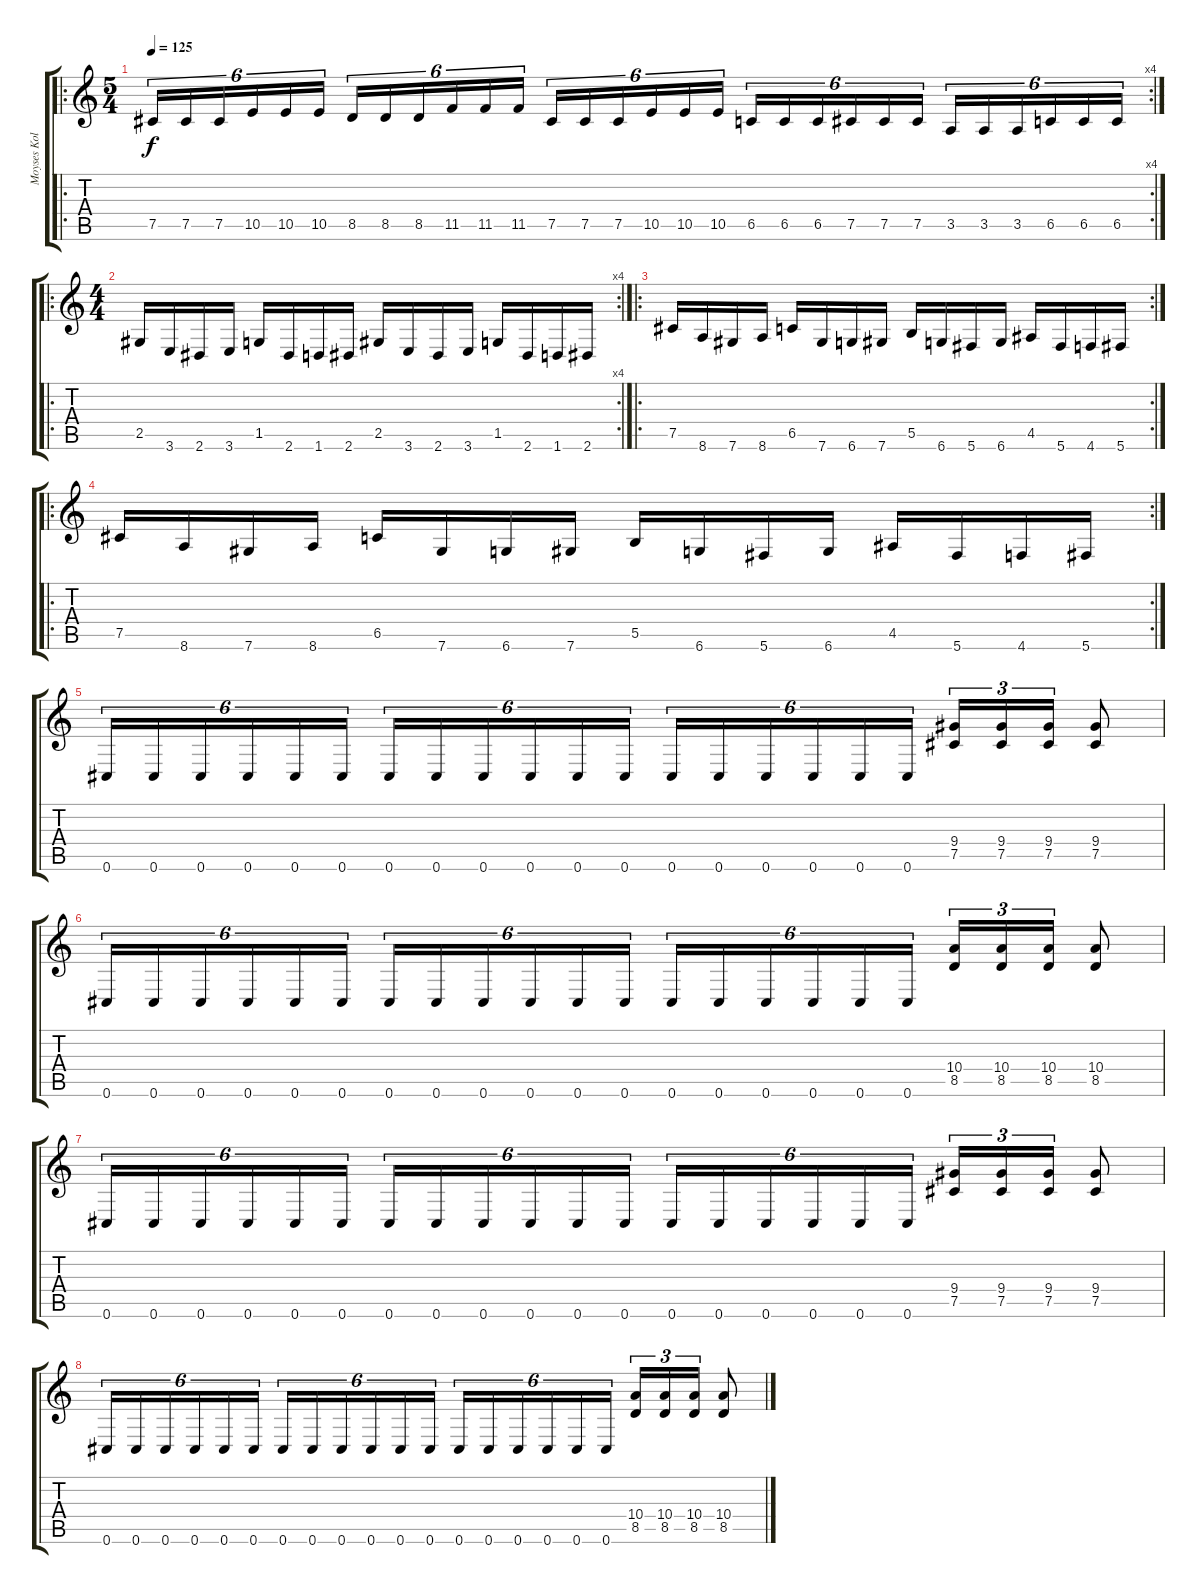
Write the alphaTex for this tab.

\track ("Moyses Kolesne" "Moyses Kol") {instrument distortionguitar}
\staff {score tabs}
\tuning (Db4 Ab3 E3 B2 Gb2 Db2) {hide}
\ro
\rc 4
\ts (5 4)
\tempo 125
\clef g2
\ks c
7.5.16{tu (6 4) dy f} 7.5.16{tu (6 4)} 7.5.16{tu (6 4)} 10.5.16{tu (6 4)} 10.5.16{tu (6 4)} 10.5.16{tu (6 4)} 8.5.16{tu (6 4)} 8.5.16{tu (6 4)} 8.5.16{tu (6 4)} 11.5.16{tu (6 4)} 11.5.16{tu (6 4)} 11.5.16{tu (6 4)} 7.5.16{tu (6 4)} 7.5.16{tu (6 4)} 7.5.16{tu (6 4)} 10.5.16{tu (6 4)} 10.5.16{tu (6 4)} 10.5.16{tu (6 4)} 6.5.16{tu (6 4)} 6.5.16{tu (6 4)} 6.5.16{tu (6 4)} 7.5.16{tu (6 4)} 7.5.16{tu (6 4)} 7.5.16{tu (6 4)} 3.5.16{tu (6 4)} 3.5.16{tu (6 4)} 3.5.16{tu (6 4)} 6.5.16{tu (6 4)} 6.5.16{tu (6 4)} 6.5.16{tu (6 4)} |
\ro
\rc 4
\ts (4 4)
2.5.16 3.6.16 2.6.16 3.6.16 1.5.16 2.6.16 1.6.16 2.6.16 2.5.16 3.6.16 2.6.16 3.6.16 1.5.16 2.6.16 1.6.16 2.6.16 |
\ro
\rc 2
7.5.16 8.6.16 7.6.16 8.6.16 6.5.16 7.6.16 6.6.16 7.6.16 5.5.16 6.6.16 5.6.16 6.6.16 4.5.16 5.6.16 4.6.16 5.6.16 |
\ro
\rc 2
7.5.16 8.6.16 7.6.16 8.6.16 6.5.16 7.6.16 6.6.16 7.6.16 5.5.16 6.6.16 5.6.16 6.6.16 4.5.16 5.6.16 4.6.16 5.6.16 |
0.6.16{tu (6 4)} 0.6.16{tu (6 4)} 0.6.16{tu (6 4)} 0.6.16{tu (6 4)} 0.6.16{tu (6 4)} 0.6.16{tu (6 4)} 0.6.16{tu (6 4)} 0.6.16{tu (6 4)} 0.6.16{tu (6 4)} 0.6.16{tu (6 4)} 0.6.16{tu (6 4)} 0.6.16{tu (6 4)} 0.6.16{tu (6 4)} 0.6.16{tu (6 4)} 0.6.16{tu (6 4)} 0.6.16{tu (6 4)} 0.6.16{tu (6 4)} 0.6.16{tu (6 4)} (9.4 7.5).16{tu (3 2)} (9.4 7.5).16{tu (3 2)} (9.4 7.5).16{tu (3 2)} (9.4 7.5).8 |
0.6.16{tu (6 4)} 0.6.16{tu (6 4)} 0.6.16{tu (6 4)} 0.6.16{tu (6 4)} 0.6.16{tu (6 4)} 0.6.16{tu (6 4)} 0.6.16{tu (6 4)} 0.6.16{tu (6 4)} 0.6.16{tu (6 4)} 0.6.16{tu (6 4)} 0.6.16{tu (6 4)} 0.6.16{tu (6 4)} 0.6.16{tu (6 4)} 0.6.16{tu (6 4)} 0.6.16{tu (6 4)} 0.6.16{tu (6 4)} 0.6.16{tu (6 4)} 0.6.16{tu (6 4)} (10.4 8.5).16{tu (3 2)} (10.4 8.5).16{tu (3 2)} (10.4 8.5).16{tu (3 2)} (10.4 8.5).8 |
0.6.16{tu (6 4)} 0.6.16{tu (6 4)} 0.6.16{tu (6 4)} 0.6.16{tu (6 4)} 0.6.16{tu (6 4)} 0.6.16{tu (6 4)} 0.6.16{tu (6 4)} 0.6.16{tu (6 4)} 0.6.16{tu (6 4)} 0.6.16{tu (6 4)} 0.6.16{tu (6 4)} 0.6.16{tu (6 4)} 0.6.16{tu (6 4)} 0.6.16{tu (6 4)} 0.6.16{tu (6 4)} 0.6.16{tu (6 4)} 0.6.16{tu (6 4)} 0.6.16{tu (6 4)} (9.4 7.5).16{tu (3 2)} (9.4 7.5).16{tu (3 2)} (9.4 7.5).16{tu (3 2)} (9.4 7.5).8 |
0.6.16{tu (6 4)} 0.6.16{tu (6 4)} 0.6.16{tu (6 4)} 0.6.16{tu (6 4)} 0.6.16{tu (6 4)} 0.6.16{tu (6 4)} 0.6.16{tu (6 4)} 0.6.16{tu (6 4)} 0.6.16{tu (6 4)} 0.6.16{tu (6 4)} 0.6.16{tu (6 4)} 0.6.16{tu (6 4)} 0.6.16{tu (6 4)} 0.6.16{tu (6 4)} 0.6.16{tu (6 4)} 0.6.16{tu (6 4)} 0.6.16{tu (6 4)} 0.6.16{tu (6 4)} (10.4 8.5).16{tu (3 2)} (10.4 8.5).16{tu (3 2)} (10.4 8.5).16{tu (3 2)} (10.4 8.5).8
